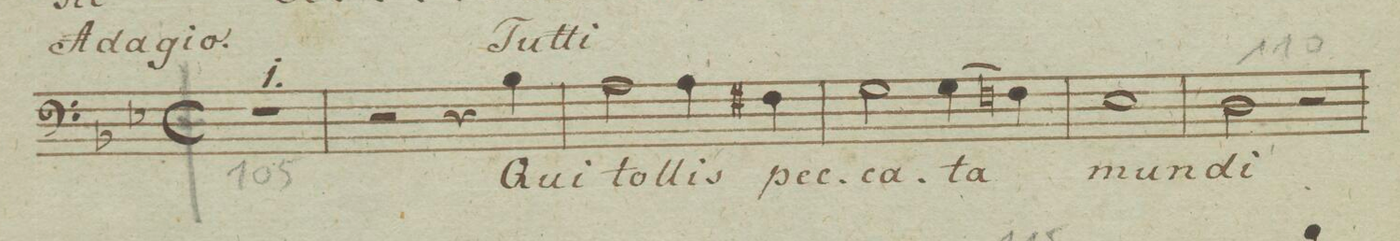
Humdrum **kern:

**kern	**text	**dynam
*I"Basso.	*	*
*clefF4	*	*
*k[b-e-]	*	*
*met(c)	*	*
*M4/4	*	*
1r	.	.
=106	=106	=106
2r	.	.
4r	.	.
4B-\	Qui	.
=107	=107	=107
2A\	tol-	.
4A\	-lis	.
4F#X\	pec-	.
=108	=108	=108
2G\	-ca-	.
(4G\	-ta	.
4Fn\)	.	.
=109	=109	=109
1E-	mun-	.
=110	=110	=110
2D\	-di	.
2r	.	.
=111	=111	=111
*-	*-	*-
